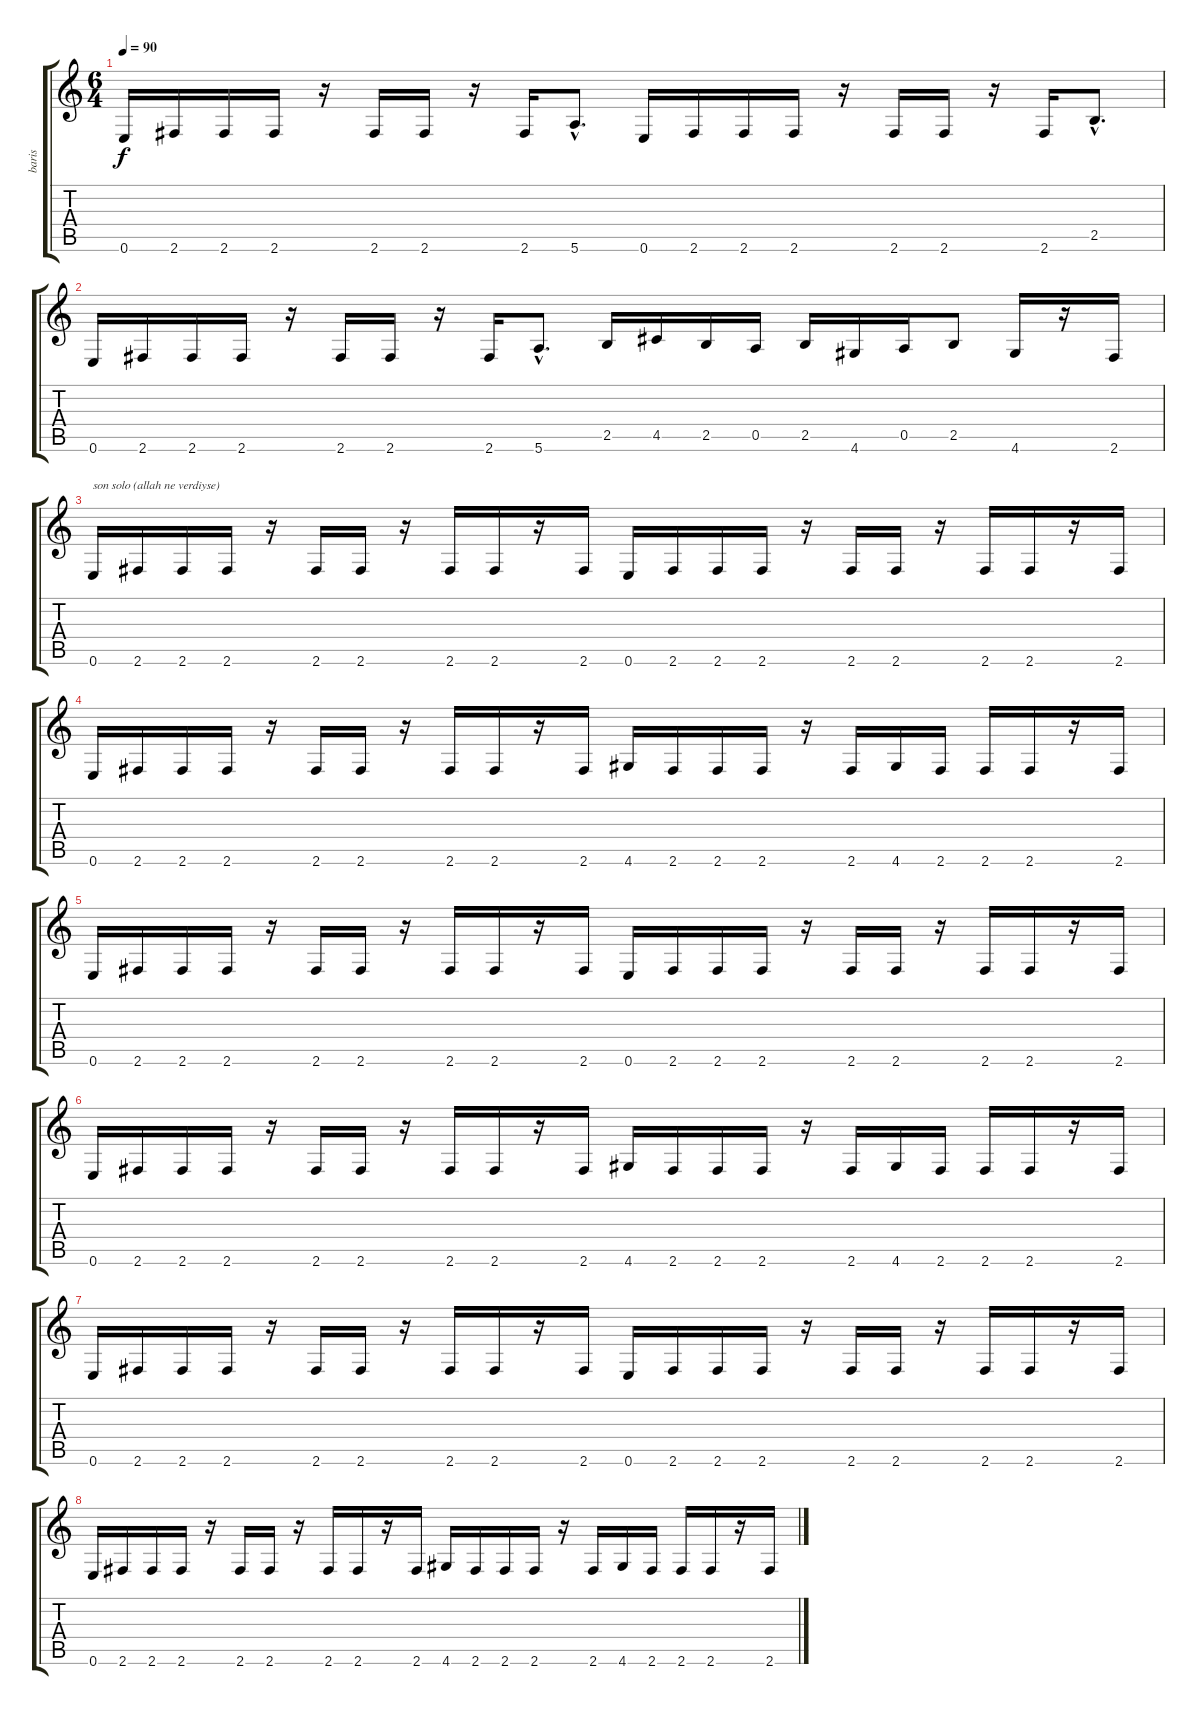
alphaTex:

\track ("baris" "baris") {instrument overdrivenguitar}
\staff {score tabs}
\tuning (E4 B3 G3 D3 A2 E2) {hide}
\ts (6 4)
\tempo 90
\clef g2
\ks c
0.6.16{dy f} 2.6.16 2.6.16 2.6.16 r.16 2.6.16 2.6.16 r.16 2.6.16 5.6{hac}.8{d} 0.6.16 2.6.16 2.6.16 2.6.16 r.16 2.6.16 2.6.16 r.16 2.6.16 2.5{hac}.8{d} |
0.6.16 2.6.16 2.6.16 2.6.16 r.16 2.6.16 2.6.16 r.16 2.6.16 5.6{hac}.8{d} 2.5.16 4.5.16 2.5.16 0.5.16 2.5.16 4.6.16 0.5.16 2.5.8 4.6.16 r.16 2.6.16 |
0.6.16{txt "son solo (allah ne verdiyse)"} 2.6.16 2.6.16 2.6.16 r.16 2.6.16 2.6.16 r.16 2.6.16 2.6.16 r.16 2.6.16 0.6.16 2.6.16 2.6.16 2.6.16 r.16 2.6.16 2.6.16 r.16 2.6.16 2.6.16 r.16 2.6.16 |
0.6.16 2.6.16 2.6.16 2.6.16 r.16 2.6.16 2.6.16 r.16 2.6.16 2.6.16 r.16 2.6.16 4.6.16 2.6.16 2.6.16 2.6.16 r.16 2.6.16 4.6.16 2.6.16 2.6.16 2.6.16 r.16 2.6.16 |
0.6.16 2.6.16 2.6.16 2.6.16 r.16 2.6.16 2.6.16 r.16 2.6.16 2.6.16 r.16 2.6.16 0.6.16 2.6.16 2.6.16 2.6.16 r.16 2.6.16 2.6.16 r.16 2.6.16 2.6.16 r.16 2.6.16 |
0.6.16 2.6.16 2.6.16 2.6.16 r.16 2.6.16 2.6.16 r.16 2.6.16 2.6.16 r.16 2.6.16 4.6.16 2.6.16 2.6.16 2.6.16 r.16 2.6.16 4.6.16 2.6.16 2.6.16 2.6.16 r.16 2.6.16 |
0.6.16 2.6.16 2.6.16 2.6.16 r.16 2.6.16 2.6.16 r.16 2.6.16 2.6.16 r.16 2.6.16 0.6.16 2.6.16 2.6.16 2.6.16 r.16 2.6.16 2.6.16 r.16 2.6.16 2.6.16 r.16 2.6.16 |
0.6.16 2.6.16 2.6.16 2.6.16 r.16 2.6.16 2.6.16 r.16 2.6.16 2.6.16 r.16 2.6.16 4.6.16 2.6.16 2.6.16 2.6.16 r.16 2.6.16 4.6.16 2.6.16 2.6.16 2.6.16 r.16 2.6.16
